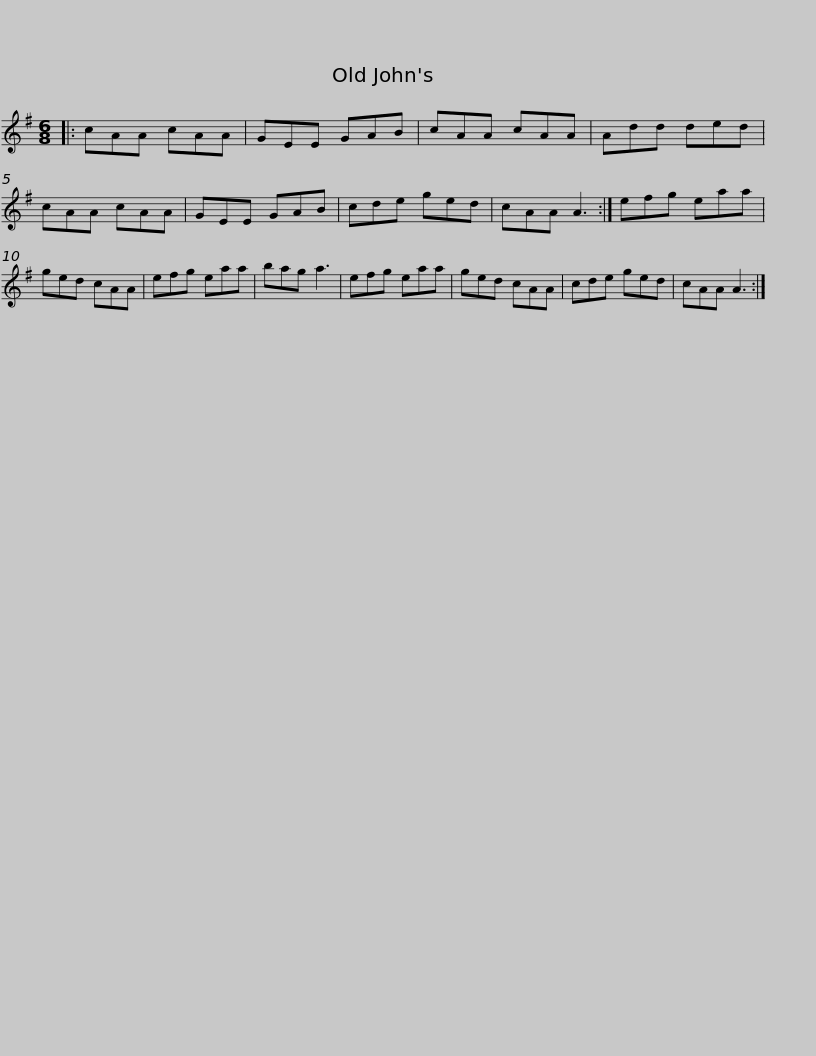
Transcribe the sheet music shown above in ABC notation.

X:1
L:1/8
M:6/8
I:linebreak $
K:G
V:1 treble
V:1
|: cAA cAA | GEE GAB | cAA cAA | Add ded | cAA cAA | %5
 GEE GAB | cde ged |$ cAA A3 :| efg eaa | ged cAA | %10
 efg eaa | bag a3 | efg eaa | ged cAA |$ cde ged | %15
 cAA A3 :| %16
